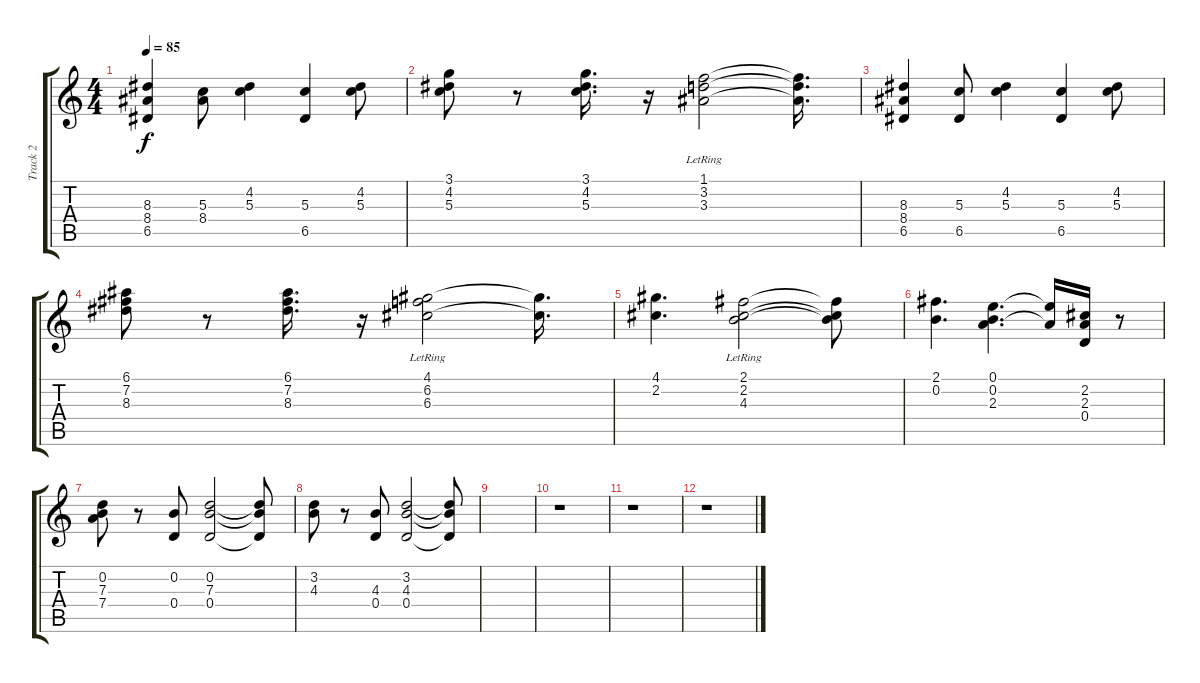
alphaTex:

\track ("Track 2" "Track 2") {instrument electricguitarjazz}
\staff {score tabs}
\tuning (E4 B3 G3 D3 A2 E2) {hide}
\ts (4 4)
\tempo 85
\clef g2
\ks c
(8.3 8.4 6.5).4{dy f instrument electricguitarjazz} (5.3 8.4).8 (4.2 5.3).4 (5.3 6.5).4 (4.2 5.3).8 |
(3.1 4.2 5.3).8 r.8 (3.1 4.2 5.3).16{d} r.16 (1.1{lr} 3.2{lr} 3.3{lr}).2 (1.1{t} 3.2{t} 3.3{t}).16{d} |
(8.3 8.4 6.5).4 (5.3 6.5).8 (4.2 5.3).4 (5.3 6.5).4 (4.2 5.3).8 |
(6.1 7.2 8.3).8 r.8 (6.1 7.2 8.3).16{d} r.16 (4.1{lr} 6.2{lr} 6.3{lr}).2 (4.1{t} 6.3{t}).16{d} |
(4.1 2.2).4{d} (2.1{lr} 2.2{lr} 4.3{lr}).2 (2.1{t} 2.2{t} 4.3{t}).8 |
(2.1 0.2).4{d} (0.1 0.2 2.3).4{d} (0.1{t} 2.3{t}).16 (2.2 2.3 0.4).16 r.8 |
(0.2 7.3 7.4).8 r.8 (0.2 0.4).8 (0.2 7.3 0.4).2 (0.2{t} 7.3{t} 0.4{t}).8 |
(3.2 4.3).8 r.8 (4.3 0.4).8 (3.2 4.3 0.4).2 (3.2{t} 4.3{t} 0.4{t}).8 |
|
r.1 |
r.1 |
r.1
